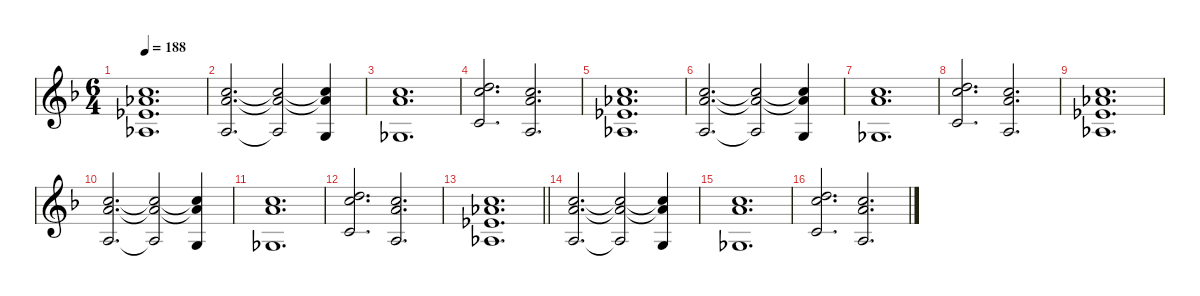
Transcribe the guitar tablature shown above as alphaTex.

\defaultSystemsLayout 4
\hideDynamics
\bracketExtendMode nobrackets
\singleTrackTrackNamePolicy hidden
\multiTrackTrackNamePolicy hidden
\firstSystemTrackNameMode fullname
\firstSystemTrackNameOrientation horizontal
\otherSystemsTrackNameOrientation horizontal
\track ("Piano 2" "Piano 2") {defaultSystemsLayout 8 instrument rockorgan}
\staff {score}
\tuning (E4 A3 F3 D3 A2 D2)
\ts (6 4)
\tempo 188
\clef g2
\ks dminor
(19.3{acc forcenatural} 18.4{acc b} 18.5{acc b} 18.6{acc b}).1{d dy f beam Up} |
(19.3{acc forcenatural} 19.4{acc forcenatural} 12.5{acc forcenatural}).2{d beam Up} (19.3{t acc forcenatural} 19.4{t acc forcenatural} 12.5{t acc forcenatural}).2{beam Up} (19.3{t acc forcenatural} 19.4{t acc forcenatural} 17.6{acc forcenatural}).4{beam Up} |
(19.3{acc forcenatural} 19.4{acc forcenatural} 16.6{acc b}).1{d beam Up} |
(21.3{acc forcenatural} 22.4{acc forcenatural} 22.6{acc forcenatural}).2{d beam Up} (19.3{acc forcenatural} 19.4{acc forcenatural} 19.6{acc forcenatural}).2{d beam Up} |
(19.3{acc forcenatural} 18.4{acc b} 18.5{acc b} 18.6{acc b}).1{d beam Up} |
(19.3{acc forcenatural} 19.4{acc forcenatural} 12.5{acc forcenatural}).2{d beam Up} (19.3{t acc forcenatural} 19.4{t acc forcenatural} 12.5{t acc forcenatural}).2{beam Up} (19.3{t acc forcenatural} 19.4{t acc forcenatural} 17.6{acc forcenatural}).4{beam Up} |
(19.3{acc forcenatural} 19.4{acc forcenatural} 16.6{acc b}).1{d beam Up} |
(21.3{acc forcenatural} 22.4{acc forcenatural} 22.6{acc forcenatural}).2{d beam Up} (19.3{acc forcenatural} 19.4{acc forcenatural} 19.6{acc forcenatural}).2{d beam Up} |
(19.3{acc forcenatural} 18.4{acc b} 18.5{acc b} 18.6{acc b}).1{d beam Up} |
(19.3{acc forcenatural} 19.4{acc forcenatural} 12.5{acc forcenatural}).2{d beam Up} (19.3{t acc forcenatural} 19.4{t acc forcenatural} 12.5{t acc forcenatural}).2{beam Up} (19.3{t acc forcenatural} 19.4{t acc forcenatural} 17.6{acc forcenatural}).4{beam Up} |
(19.3{acc forcenatural} 19.4{acc forcenatural} 16.6{acc b}).1{d beam Up} |
(21.3{acc forcenatural} 22.4{acc forcenatural} 22.6{acc forcenatural}).2{d beam Up} (19.3{acc forcenatural} 19.4{acc forcenatural} 19.6{acc forcenatural}).2{d beam Up} |
\barLineRight lightlight
(19.3{acc forcenatural} 18.4{acc b} 18.5{acc b} 18.6{acc b}).1{d beam Up} |
(19.3{acc forcenatural} 19.4{acc forcenatural} 12.5{acc forcenatural}).2{d beam Up} (19.3{t acc forcenatural} 19.4{t acc forcenatural} 12.5{t acc forcenatural}).2{beam Up} (19.3{t acc forcenatural} 19.4{t acc forcenatural} 17.6{acc forcenatural}).4{beam Up} |
(19.3{acc forcenatural} 19.4{acc forcenatural} 16.6{acc b}).1{d beam Up} |
(21.3{acc forcenatural} 22.4{acc forcenatural} 22.6{acc forcenatural}).2{d beam Up} (19.3{acc forcenatural} 19.4{acc forcenatural} 19.6{acc forcenatural}).2{d beam Up}
